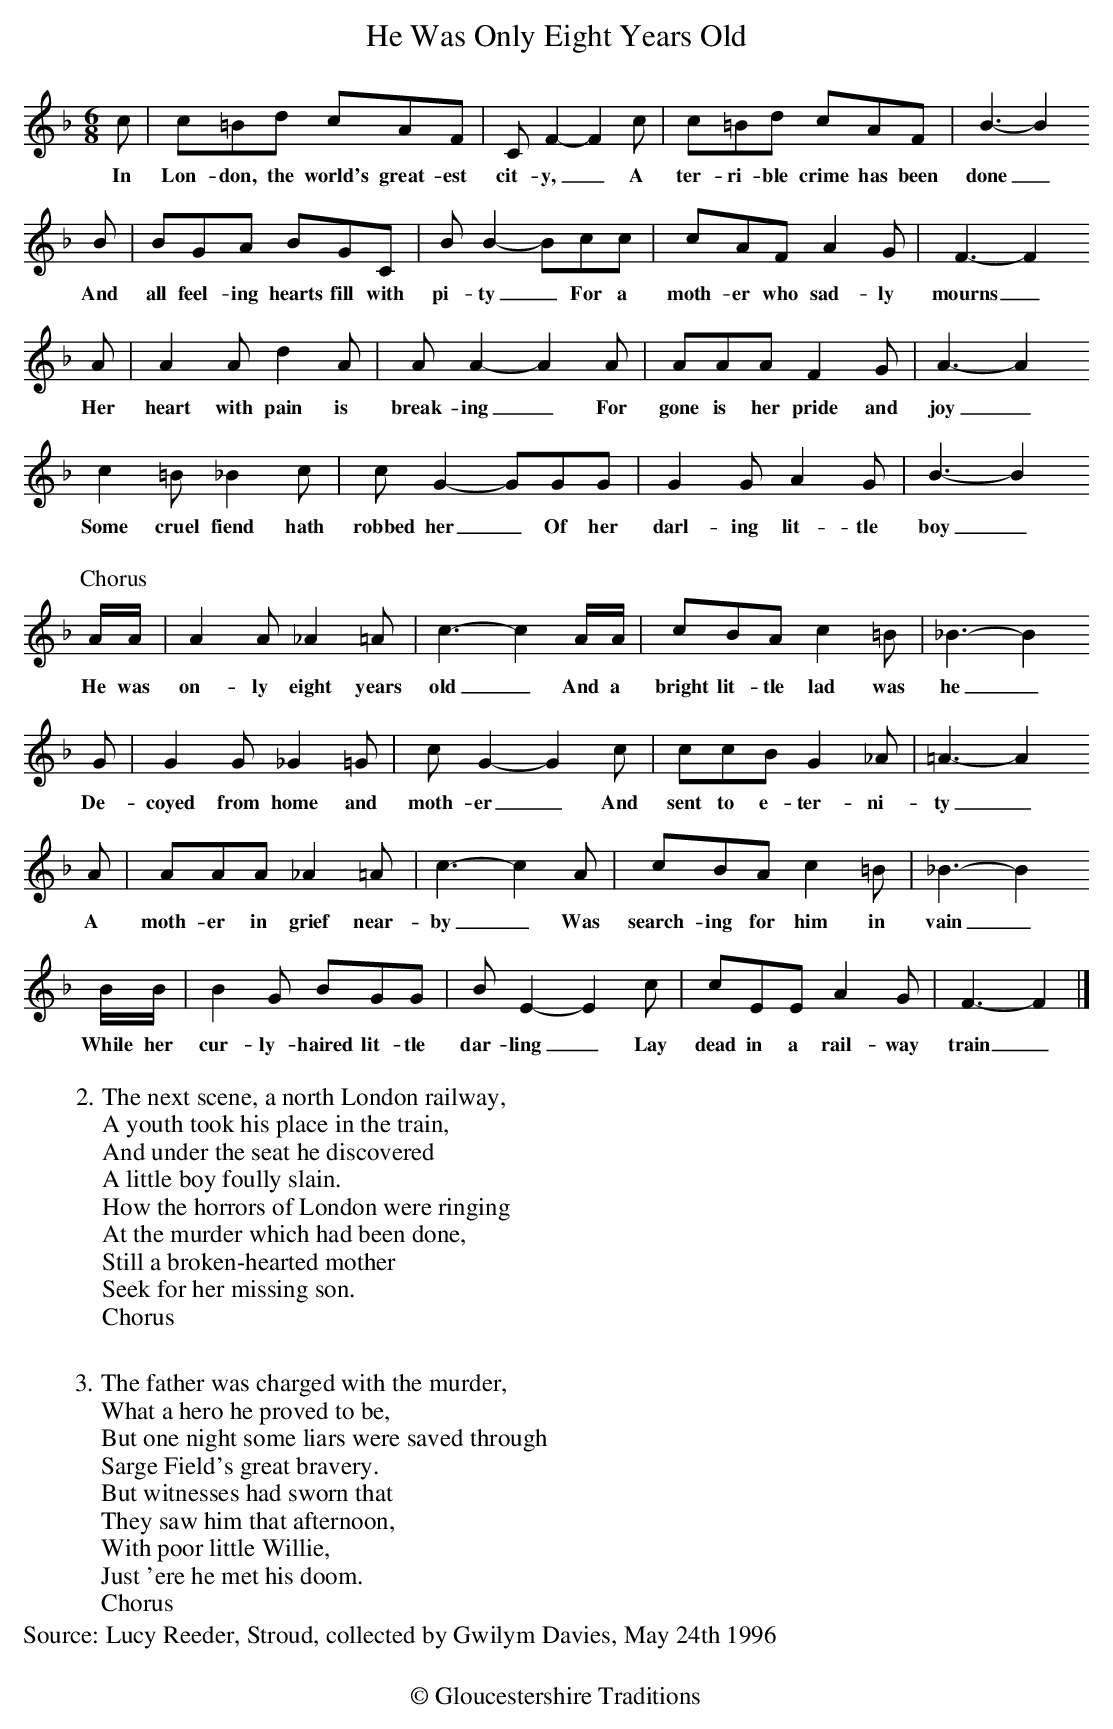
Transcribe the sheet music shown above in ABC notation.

X:1
T: He Was Only Eight Years Old
M: 6/8
L: 1/8
K: F
c | c=Bd cAF | CF2-F2c | c=Bd cAF |B3-B2
w:In Lon-don, the world's great-est cit-y,_ A ter-ri-ble crime has been done_
B | BGA BGC | BB2-Bcc | cAF A2G | F3-F2
w:And all feel-ing hearts fill with pi-ty_ For a moth-er who sad-ly mourns_
A | A2Ad2A | AA2-A2A | AAA F2G | A3-A2
w:Her heart with pain is break-ing_ For gone is her pride and joy_
c2=B _B2c | cG2-GGG | G2GA2G | B3-B2
w:Some cruel fiend hath robbed her_ Of her darl-ing lit-tle boy_
%%text
%%text
[P:Chorus]A/A/ | A2A_A2=A | c3-c2A/A/ | cBA c2=B | _B3-B2
w:He was on-ly eight years old_ And a bright lit-tle lad was he_
G | G2G_G2=G | cG2-G2c | ccB G2_A | =A3-A2
w:De-coyed from home and moth-er_ And sent to e-ter-ni-ty_
A | AAA_A2=A | c3-c2A | cBA c2=B | _B3-B2
w:A moth-er in grief near-by_ Was search-ing for him in vain_
B/B/ | B2G BGG | BE2-E2c | cEE A2G | F3-F2 |]
w:While her cur-ly-haired lit-tle dar-ling_ Lay dead in a rail-way train_
%%text
%%text
W:2.The next scene, a north London railway,
W:A youth took his place in the train,
W:And under the seat he discovered
W:A little boy foully slain.
W:How the horrors of London were ringing
W:At the murder which had been done,
W:Still a broken-hearted mother
W:Seek for her missing son.
W:Chorus
W:
W:3.The father was charged with the murder,
W:What a hero he proved to be,
W:But one night some liars were saved through
W:Sarge Field's great bravery.
W:But witnesses had sworn that
W:They saw him that afternoon,
W:With poor little Willie,
W:Just 'ere he met his doom.
W:Chorus
